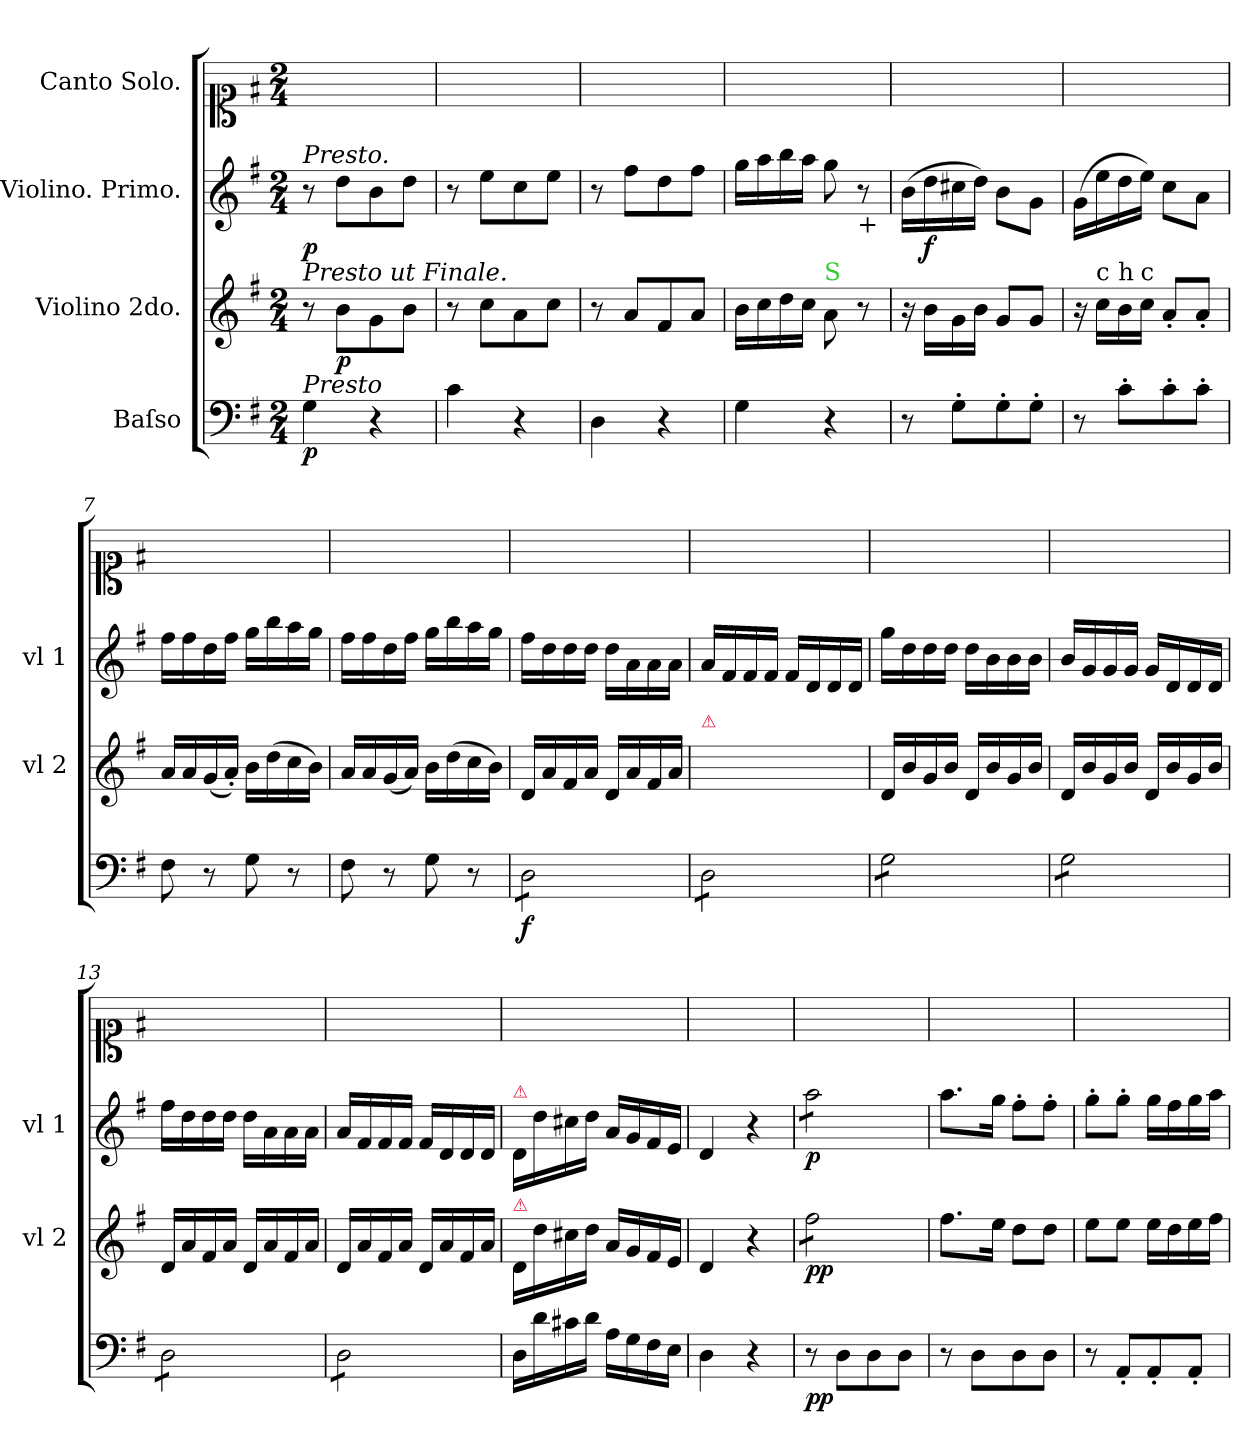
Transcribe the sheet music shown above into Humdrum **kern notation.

**kern	**dynam	**kern	**dynam	**kern	**dynam	**kern
*part4	*part4	*part3	*part3	*part2	*part2	*part1
*staff4	*staff4	*staff3	*staff3	*staff2	*staff2	*staff1
*I"Baſso	*	*I"Violino 2do.	*	*I"Violino. Primo.	*	*I"Canto Solo.
*	*	*I'vl 2	*	*I'vl 1	*	*
*clefF4	*	*clefG2	*	*clefG2	*	*clefC1
*k[f#]	*	*k[f#]	*	*k[f#]	*	*k[f#]
*G:	*	*G:	*	*G:	*	*G:
*M2/4	*	*M2/4	*	*M2/4	*	*M2/4
=1	=1	=1	=1	=1	=1	=1
!	!	!	!	!LO:TX:a:i:t=Presto.	!	!
!	!	!LO:TX:a:i:t=Presto ut Finale.	!	!	!	!
!LO:TX:a:i:t=Presto	!	!	!	!	!	!
4G\	p	8r	.	8r	p	2ryy
.	.	8b\L	p	8dd\L	.	.
4r	.	8g\	.	8b\	.	.
.	.	8b\J	.	8dd\J	.	.
=2	=2	=2	=2	=2	=2	=2
4c\	.	8r	.	8r	.	2ryy
.	.	8cc\L	.	8ee\L	.	.
4r	.	8a\	.	8cc\	.	.
.	.	8cc\J	.	8ee\J	.	.
=3	=3	=3	=3	=3	=3	=3
4D\	.	8r	.	8r	.	2ryy
.	.	8a/L	.	8ff#\L	.	.
4r	.	8f#/	.	8dd\	.	.
.	.	8a/J	.	8ff#\J	.	.
=4	=4	=4	=4	=4	=4	=4
4G\	.	16b\LL	.	16gg\LL	.	2ryy
.	.	16cc\	.	16aa\	.	.
.	.	16dd\	.	16bb\	.	.
.	.	16cc\JJ	.	16aa\JJ	.	.
!	!	!LO:TX:a:color=limegreen:t=S	!	!	!	!
4r	.	8a\	.	8gg\	.	.
!	!	!	!	!LO:TX:b:t=+	!	!
.	.	8r	.	8r	.	.
=5	=5	=5	=5	=5	=5	=5
8r	.	16r	.	(16b\LL	.	2ryy
.	.	16b\LL	.	16dd\	f	.
8G'\L	.	16g\	.	16cc#X\	.	.
.	.	16b\JJ	.	16dd\JJ)	.	.
8G'\	.	8g/L	.	8b\L	.	.
8G'\J	.	8g/J	.	8g\J	.	.
=6	=6	=6	=6	=6	=6	=6
8r	.	16r	.	(16g\LL	.	2ryy
!	!	!LO:TX:a:t=c	!	!	!	!
.	.	16cc\LL	.	16ee\	.	.
!	!	!LO:TX:a:t=h	!	!	!	!
8c'\L	.	16b\	.	16dd\	.	.
!	!	!LO:TX:a:t=c	!	!	!	!
.	.	16cc\JJ	.	16ee\JJ)	.	.
8c'\	.	8a'/L	.	8cc\L	.	.
8c'\J	.	8a'/J	.	8a\J	.	.
=7	=7	=7	=7	=7	=7	=7
8F#\	.	16a/LL	.	16ff#\LL	.	2ryy
.	.	16a/	.	16ff#\	.	.
8r	.	(16g/	.	16dd\	.	.
.	.	16a'/JJ)	.	16ff#\JJ	.	.
8G\	.	16b\LL	.	16gg\LL	.	.
.	.	(16dd\	.	16bb\	.	.
8r	.	16cc\	.	16aa\	.	.
.	.	16b\JJ)	.	16gg\JJ	.	.
=8	=8	=8	=8	=8	=8	=8
8F#\	.	16a/LL	.	16ff#\LL	.	2ryy
.	.	16a/	.	16ff#\	.	.
8r	.	(16g/	.	16dd\	.	.
.	.	16a/JJ)	.	16ff#\JJ	.	.
8G\	.	16b\LL	.	16gg\LL	.	.
.	.	(16dd\	.	16bb\	.	.
8r	.	16cc\	.	16aa\	.	.
.	.	16b\JJ)	.	16gg\JJ	.	.
=9	=9	=9	=9	=9	=9	=9
*tremolo	*	*	*	*	*	*
8D\L	f	16d/LL	.	16ff#\LL	.	2ryy
.	.	16a/	.	16dd\	.	.
8D\	.	16f#/	.	16dd\	.	.
.	.	16a/JJ	.	16dd\JJ	.	.
8D\	.	16d/LL	.	16dd\LL	.	.
.	.	16a/	.	16a\	.	.
8D\J	.	16f#/	.	16a\	.	.
.	.	16a/JJ	.	16a\JJ	.	.
=10	=10	=10	=10	=10	=10	=10
!	!	!LO:TX:a:color=crimson:t=⚠	!	!	!	!
8D\L	.	16d/LLyy	.	16a/LL	.	2ryy
.	.	16a/yy	.	16f#/	.	.
8D\	.	16f#/yy	.	16f#/	.	.
.	.	16a/JJyy	.	16f#/JJ	.	.
8D\	.	16d/LLyy	.	16f#/LL	.	.
.	.	16a/yy	.	16d/	.	.
8D\J	.	16f#/yy	.	16d/	.	.
.	.	16a/JJyy	.	16d/JJ	.	.
=11	=11	=11	=11	=11	=11	=11
8G\L	.	16d/LL	.	16gg\LL	.	2ryy
.	.	16b/	.	16dd\	.	.
8G\	.	16g/	.	16dd\	.	.
.	.	16b/JJ	.	16dd\JJ	.	.
8G\	.	16d/LL	.	16dd\LL	.	.
.	.	16b/	.	16b\	.	.
8G\J	.	16g/	.	16b\	.	.
.	.	16b/JJ	.	16b\JJ	.	.
=12	=12	=12	=12	=12	=12	=12
8G\L	.	16d/LL	.	16b/LL	.	2ryy
.	.	16b/	.	16g/	.	.
8G\	.	16g/	.	16g/	.	.
.	.	16b/JJ	.	16g/JJ	.	.
8G\	.	16d/LL	.	16g/LL	.	.
.	.	16b/	.	16d/	.	.
8G\J	.	16g/	.	16d/	.	.
.	.	16b/JJ	.	16d/JJ	.	.
=13	=13	=13	=13	=13	=13	=13
8D\L	.	16d/LL	.	16ff#\LL	.	2ryy
.	.	16a/	.	16dd\	.	.
8D\	.	16f#/	.	16dd\	.	.
.	.	16a/JJ	.	16dd\JJ	.	.
8D\	.	16d/LL	.	16dd\LL	.	.
.	.	16a/	.	16a\	.	.
8D\J	.	16f#/	.	16a\	.	.
.	.	16a/JJ	.	16a\JJ	.	.
=14	=14	=14	=14	=14	=14	=14
8D\L	.	16d/LL	.	16a/LL	.	2ryy
.	.	16a/	.	16f#/	.	.
8D\	.	16f#/	.	16f#/	.	.
.	.	16a/JJ	.	16f#/JJ	.	.
8D\	.	16d/LL	.	16f#/LL	.	.
.	.	16a/	.	16d/	.	.
8D\J	.	16f#/	.	16d/	.	.
*Xtremolo	*	*	*	*	*	*
.	.	16a/JJ	.	16d/JJ	.	.
=15	=15	=15	=15	=15	=15	=15
!	!	!	!	!LO:TX:a:color=crimson:t=⚠	!	!
!	!	!LO:TX:a:color=crimson:t=⚠	!	!	!	!
16D\LL	.	16d/LL	.	16d/LL	.	2ryy
16d\	.	16dd\	.	16dd\	.	.
16c#X\	.	16cc#X\	.	16cc#X\	.	.
16d\JJ	.	16dd\JJ	.	16dd\JJ	.	.
16A\LL	.	16a/LL	.	16a/LL	.	.
16G\	.	16g/	.	16g/	.	.
16F#\	.	16f#/	.	16f#/	.	.
16E\JJ	.	16e/JJ	.	16e/JJ	.	.
=16	=16	=16	=16	=16	=16	=16
4D\	.	4d/	.	4d/	.	2ryy
4r	.	4r	.	4r	.	.
=17	=17	=17	=17	=17	=17	=17
*	*	*tremolo	*	*	*	*
*	*	*	*	*tremolo	*	*
8r	pp	8ff#\L	pp	8aa\L	p	2ryy
8D\L	.	8ff#\	.	8aa\	.	.
8D\	.	8ff#\	.	8aa\	.	.
8D\J	.	8ff#\J	.	8aa\J	.	.
*	*	*	*	*Xtremolo	*	*
*	*	*Xtremolo	*	*	*	*
=18	=18	=18	=18	=18	=18	=18
8r	.	8.ff#\L	.	8.aa\L	.	2ryy
8D\L	.	.	.	.	.	.
.	.	16ee\Jk	.	16gg\Jk	.	.
8D\	.	8dd\L	.	8ff#'\L	.	.
8D\J	.	8dd\J	.	8ff#'\J	.	.
=19	=19	=19	=19	=19	=19	=19
8r	.	8ee\L	.	8gg'\L	.	2ryy
8AA'/L	.	8ee\J	.	8gg'\J	.	.
8AA'/	.	16ee\LL	.	16gg\LL	.	.
.	.	16dd\	.	16ff#\	.	.
8AA'/J	.	16ee\	.	16gg\	.	.
.	.	16ff#\JJ	.	16aa\JJ	.	.
=	=	=	=	=	=	=
*-	*-	*-	*-	*-	*-	*-
